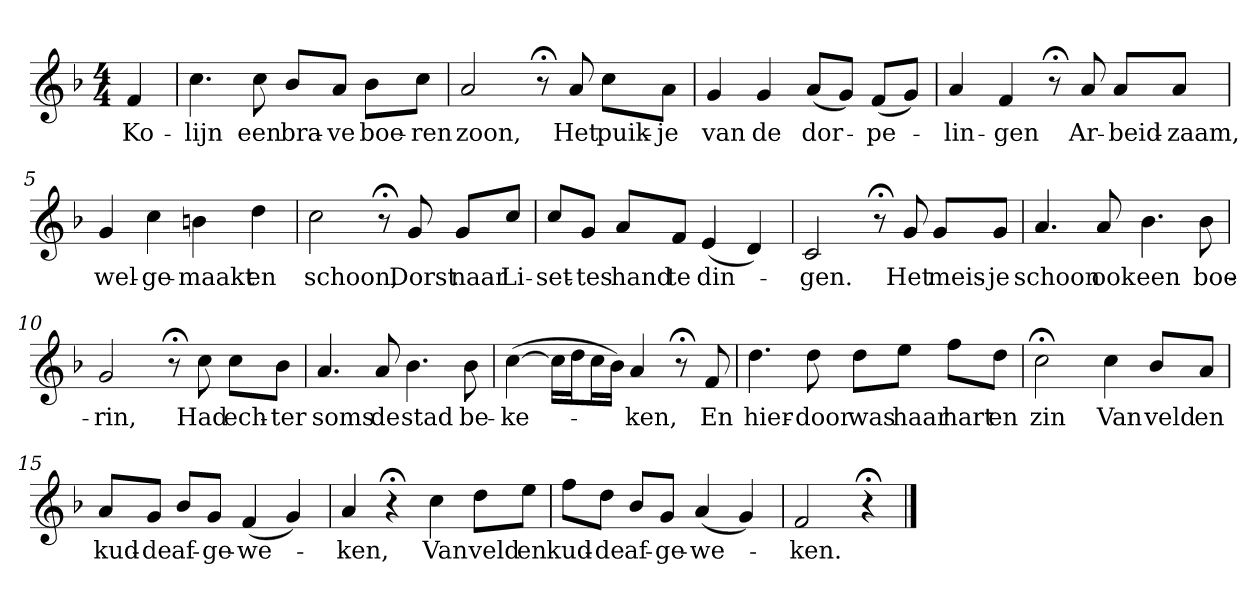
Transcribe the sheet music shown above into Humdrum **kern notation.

**kern	**text
*part1	*part1
*staff1	*staff1
*k[b-]	*
*F:	*
*M4/4	*
*MM120	*
=	=
4f	Ko-
=1	=1
4.cc	-lijn
8cc	een
8b-L	bra-
8aJ	-ve
8b-L	boe-
8ccJ	-ren
=2	=2
2a	zoon,
8r;<	.
8a	Het
8ccL	puik-
8aJ	-je
=3	=3
4g	van
4g	de
(8aL	dor-
8gJ)	.
(8fL	-pe-
8gJ)	.
=4	=4
4a	-lin-
4f	-gen
8r;<	.
8a	Ar-
8aL	-beid-
8aJ	-zaam,
=5	=5
4g	wel-
4cc	-ge-
4bn	-maakt
4dd	en
=6	=6
2cc	schoon,
8r;<	.
8g	Dorst
8gL	naar
8ccJ	Li-
=7	=7
8ccL	-set-
8gJ	-tes
8aL	hand
8fJ	te
(4e	din-
4d)	.
=8	=8
2c	-gen.
8r;<	.
8g	Het
8gL	meis-
8gJ	-je
=9	=9
4.a	schoon
8a	ook
4.b-	een
8b-	boe-
=10	=10
2g	-rin,
8r;<	.
8cc	Had
8ccL	ech-
8b-J	-ter
=11	=11
4.a	soms
8a	de
4.b-	stad
8b-	be-
=12	=12
([4cc	-ke-
16ccLL]	.
16ddJ	.
16ccL	.
16b-JJ)	.
4a	-ken,
8r;<	.
8f	En
=13	=13
4.dd	hier-
8dd	-door
8ddL	was
8eeJ	haar
8ffL	hart
8ddJ	en
=14	=14
2cc;<	zin
4cc	Van
8b-L	veld
8aJ	en
=15	=15
8aL	kud-
8gJ	-de
8b-L	af-
8gJ	-ge-
(4f	-we-
4g)	.
=16	=16
4a	-ken,
4r;<	.
4cc	Van
8ddL	veld
8eeJ	en
=17	=17
8ffL	kud-
8ddJ	-de
8b-L	af-
8gJ	-ge-
(4a	-we-
4g)	.
=18	=18
2f	-ken.
4r;<	.
==	==
*-	*-
